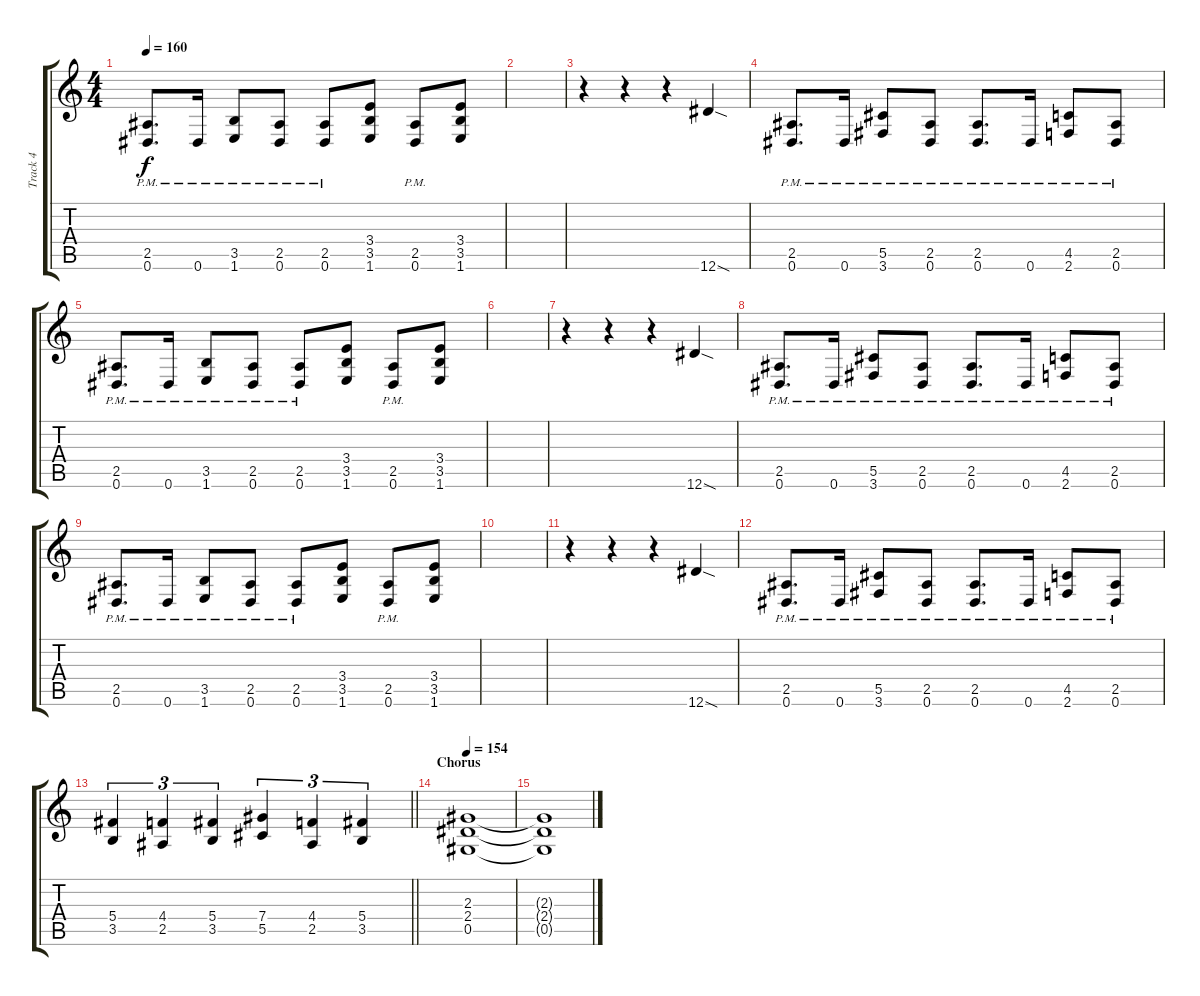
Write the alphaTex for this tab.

\track ("Track 4" "Track 4") {instrument overdrivenguitar}
\staff {score tabs}
\tuning (Eb4 Bb3 Gb3 Db3 Ab2 Eb2) {hide}
\ts (4 4)
\tempo 160
\clef g2
\ks c
(2.5{pm} 0.6{pm}).8{d dy f} 0.6{pm}.16 (3.5{pm} 1.6{pm}).8 (2.5{pm} 0.6{pm}).8 (2.5{pm} 0.6{pm}).8 (3.4 3.5 1.6).8 (2.5{pm} 0.6{pm}).8 (3.4 3.5 1.6).8 |
|
r.4 r.4 r.4 12.6{sod}.4 |
(2.5{pm} 0.6{pm}).8{d} 0.6{pm}.16 (5.5{pm} 3.6{pm}).8 (2.5{pm} 0.6{pm}).8 (2.5{pm} 0.6{pm}).8{d} 0.6{pm}.16 (4.5{pm} 2.6{pm}).8 (2.5{pm} 0.6{pm}).8 |
(2.5{pm} 0.6{pm}).8{d} 0.6{pm}.16 (3.5{pm} 1.6{pm}).8 (2.5{pm} 0.6{pm}).8 (2.5{pm} 0.6{pm}).8 (3.4 3.5 1.6).8 (2.5{pm} 0.6{pm}).8 (3.4 3.5 1.6).8 |
|
r.4 r.4 r.4 12.6{sod}.4 |
(2.5{pm} 0.6{pm}).8{d} 0.6{pm}.16 (5.5{pm} 3.6{pm}).8 (2.5{pm} 0.6{pm}).8 (2.5{pm} 0.6{pm}).8{d} 0.6{pm}.16 (4.5{pm} 2.6{pm}).8 (2.5{pm} 0.6{pm}).8 |
(2.5{pm} 0.6{pm}).8{d} 0.6{pm}.16 (3.5{pm} 1.6{pm}).8 (2.5{pm} 0.6{pm}).8 (2.5{pm} 0.6{pm}).8 (3.4 3.5 1.6).8 (2.5{pm} 0.6{pm}).8 (3.4 3.5 1.6).8 |
|
r.4 r.4 r.4 12.6{sod}.4 |
(2.5{pm} 0.6{pm}).8{d} 0.6{pm}.16 (5.5{pm} 3.6{pm}).8 (2.5{pm} 0.6{pm}).8 (2.5{pm} 0.6{pm}).8{d} 0.6{pm}.16 (4.5{pm} 2.6{pm}).8 (2.5{pm} 0.6{pm}).8 |
\barLineRight lightlight
(5.4 3.5).4{tu (3 2)} (4.4 2.5).4{tu (3 2)} (5.4 3.5).4{tu (3 2)} (7.4 5.5).4{tu (3 2)} (4.4 2.5).4{tu (3 2)} (5.4 3.5).4{tu (3 2)} |
\section ("" "Chorus")
\tempo 154
(2.3 2.4 0.5).1{volume 0} |
(2.3{t} 2.4{t} 0.5{t}).1
